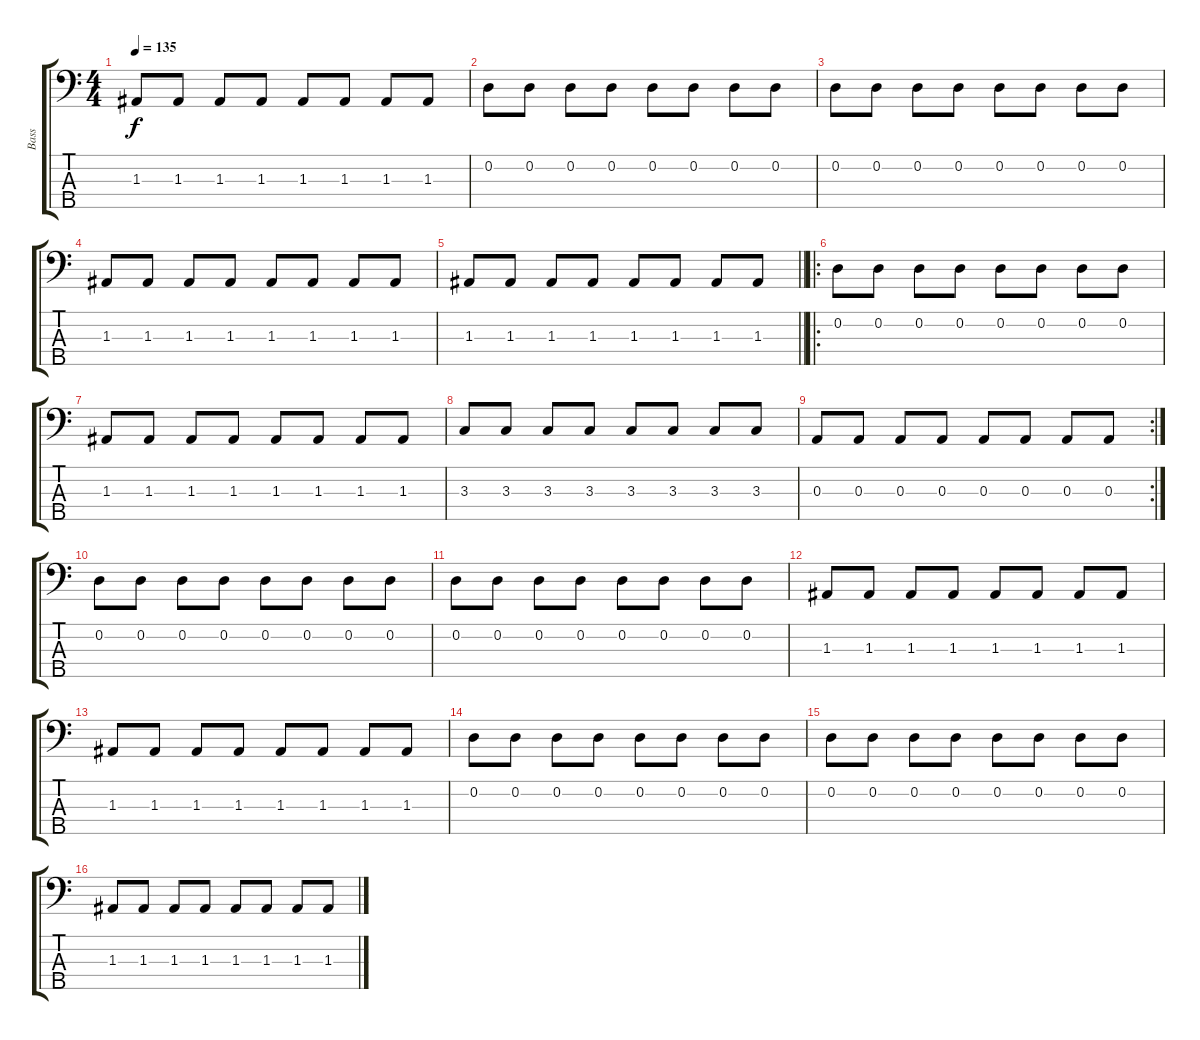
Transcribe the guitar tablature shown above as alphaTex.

\track ("Bass" "Bass") {instrument electricbassfinger}
\staff {score tabs}
\tuning (G2 D2 A1 E1 B0) {hide}
\ts (4 4)
\tempo 135
\clef f4
\ks c
1.3.8{dy f} 1.3.8 1.3.8 1.3.8 1.3.8 1.3.8 1.3.8 1.3.8 |
0.2.8 0.2.8 0.2.8 0.2.8 0.2.8 0.2.8 0.2.8 0.2.8 |
0.2.8 0.2.8 0.2.8 0.2.8 0.2.8 0.2.8 0.2.8 0.2.8 |
1.3.8 1.3.8 1.3.8 1.3.8 1.3.8 1.3.8 1.3.8 1.3.8 |
\barLineRight lightlight
1.3.8 1.3.8 1.3.8 1.3.8 1.3.8 1.3.8 1.3.8 1.3.8 |
\ro
0.2.8 0.2.8 0.2.8 0.2.8 0.2.8 0.2.8 0.2.8 0.2.8 |
1.3.8 1.3.8 1.3.8 1.3.8 1.3.8 1.3.8 1.3.8 1.3.8 |
3.3.8 3.3.8 3.3.8 3.3.8 3.3.8 3.3.8 3.3.8 3.3.8 |
\rc 2
0.3.8 0.3.8 0.3.8 0.3.8 0.3.8 0.3.8 0.3.8 0.3.8 |
0.2.8 0.2.8 0.2.8 0.2.8 0.2.8 0.2.8 0.2.8 0.2.8 |
0.2.8 0.2.8 0.2.8 0.2.8 0.2.8 0.2.8 0.2.8 0.2.8 |
1.3.8 1.3.8 1.3.8 1.3.8 1.3.8 1.3.8 1.3.8 1.3.8 |
1.3.8 1.3.8 1.3.8 1.3.8 1.3.8 1.3.8 1.3.8 1.3.8 |
0.2.8 0.2.8 0.2.8 0.2.8 0.2.8 0.2.8 0.2.8 0.2.8 |
0.2.8 0.2.8 0.2.8 0.2.8 0.2.8 0.2.8 0.2.8 0.2.8 |
1.3.8 1.3.8 1.3.8 1.3.8 1.3.8 1.3.8 1.3.8 1.3.8
